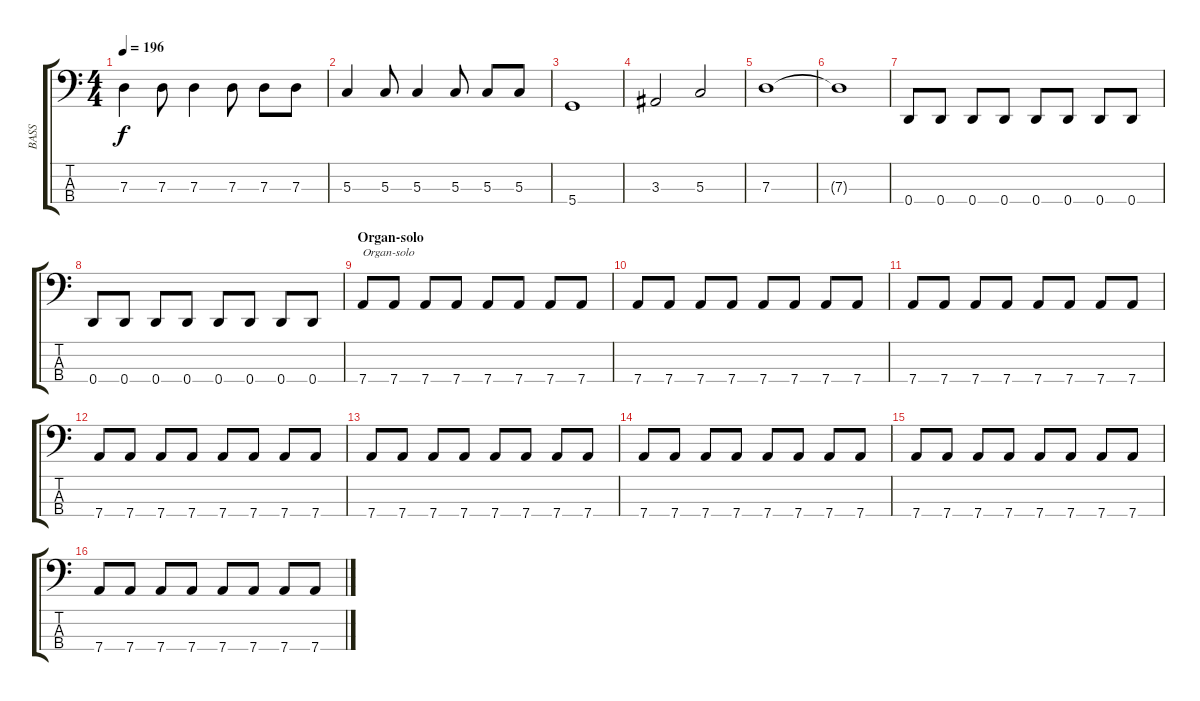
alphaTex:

\track ("BASS" "BASS") {instrument electricbassfinger}
\staff {score tabs}
\tuning (F2 C2 G1 D1) {hide}
\ts (4 4)
\tempo 196
\clef f4
\ks c
7.3.4{dy f} 7.3.8 7.3.4 7.3.8 7.3.8 7.3.8 |
5.3.4 5.3.8 5.3.4 5.3.8 5.3.8 5.3.8 |
5.4.1 |
3.3.2 5.3.2 |
7.3.1 |
7.3{t}.1 |
0.4.8 0.4.8 0.4.8 0.4.8 0.4.8 0.4.8 0.4.8 0.4.8 |
0.4.8 0.4.8 0.4.8 0.4.8 0.4.8 0.4.8 0.4.8 0.4.8 |
\section ("" "Organ-solo")
7.4.8{txt "Organ-solo"} 7.4.8 7.4.8 7.4.8 7.4.8 7.4.8 7.4.8 7.4.8 |
7.4.8 7.4.8 7.4.8 7.4.8 7.4.8 7.4.8 7.4.8 7.4.8 |
7.4.8 7.4.8 7.4.8 7.4.8 7.4.8 7.4.8 7.4.8 7.4.8 |
7.4.8 7.4.8 7.4.8 7.4.8 7.4.8 7.4.8 7.4.8 7.4.8 |
7.4.8 7.4.8 7.4.8 7.4.8 7.4.8 7.4.8 7.4.8 7.4.8 |
7.4.8 7.4.8 7.4.8 7.4.8 7.4.8 7.4.8 7.4.8 7.4.8 |
7.4.8 7.4.8 7.4.8 7.4.8 7.4.8 7.4.8 7.4.8 7.4.8 |
7.4.8 7.4.8 7.4.8 7.4.8 7.4.8 7.4.8 7.4.8 7.4.8
